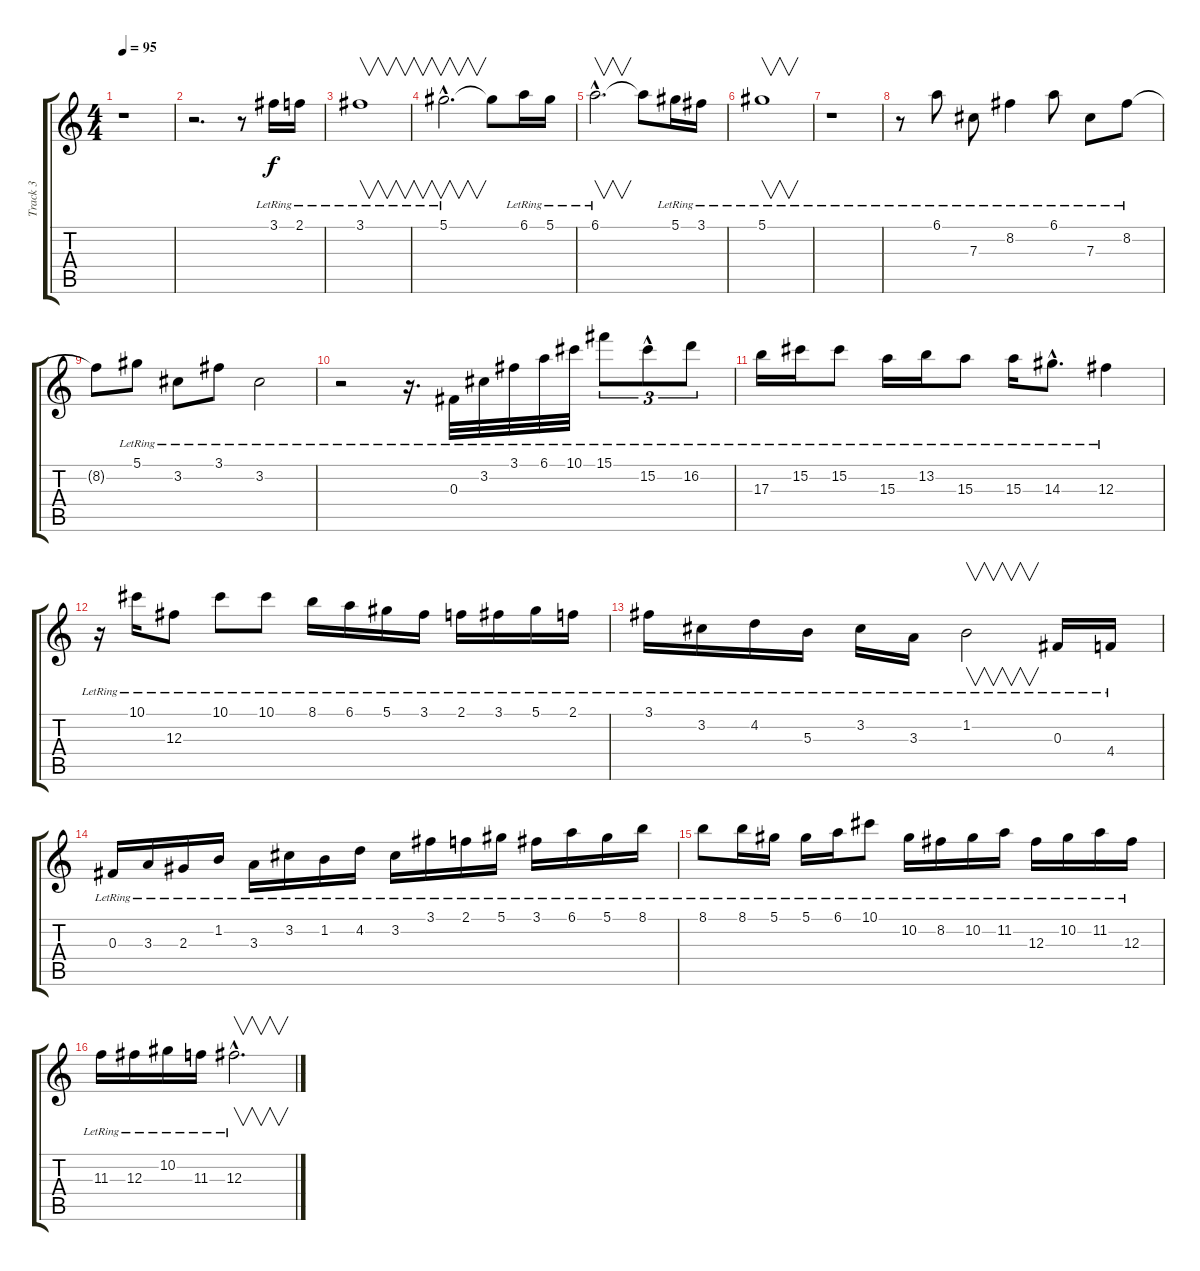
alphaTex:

\track ("Track 3" "Track 3") {instrument acousticguitarsteel}
\staff {score tabs}
\tuning (Eb4 Bb3 Gb3 Db3 Ab2 Eb2) {hide}
\ts (4 4)
\tempo 95
\clef g2
\ks c
r.1{dy f instrument acousticguitarsteel} |
r.2{d} r.8 3.1{lr}.16 2.1{lr}.16 |
3.1{lr}.1{v} |
5.1{hac lr}.2{v d} 5.1{t}.8 6.1{lr}.16 5.1{lr}.16 |
6.1{hac lr}.2{v d} 6.1{t}.8 5.1{lr}.16 3.1{lr}.16 |
5.1{lr}.1{v} |
r.1 |
r.8 6.1{lr}.8 7.3{lr}.8 8.2{lr}.4 6.1{lr}.8 7.3{lr}.8 8.2{lr}.8 |
8.2{t}.8 5.1{lr}.8 3.2{lr}.8 3.1{lr}.8 3.2{lr}.2 |
r.2 r.16{d} 0.3{lr}.32 3.2{lr}.32 3.1{lr}.32 6.1{lr}.32 10.1{lr}.32 15.1{lr}.8{tu (3 2)} 15.2{hac lr}.8{tu (3 2)} 16.2{lr}.8{tu (3 2)} |
17.3{lr}.16 15.2{lr}.16 15.2{lr}.8 15.3{lr}.16 13.2{lr}.16 15.3{lr}.8 15.3{lr}.16 14.3{hac lr}.8{d} 12.3{lr}.4 |
r.16 10.1{lr}.16 12.3{lr}.8 10.1{lr}.8 10.1{lr}.8 8.1{lr}.16 6.1{lr}.16 5.1{lr}.16 3.1{lr}.16 2.1{lr}.16 3.1{lr}.16 5.1{lr}.16 2.1{lr}.16 |
3.1{lr}.16 3.2{lr}.16 4.2{lr}.16 5.3{lr}.16 3.2{lr}.16 3.3{lr}.16 1.2{lr}.2{v} 0.3{lr}.16 4.4{lr}.16 |
0.3{lr}.16 3.3{lr}.16 2.3{lr}.16 1.2{lr}.16 3.3{lr}.16 3.2{lr}.16 1.2{lr}.16 4.2{lr}.16 3.2{lr}.16 3.1{lr}.16 2.1{lr}.16 5.1{lr}.16 3.1{lr}.16 6.1{lr}.16 5.1{lr}.16 8.1{lr}.16 |
8.1{lr}.8 8.1{lr}.16 5.1{lr}.16 5.1{lr}.16 6.1{lr}.16 10.1{lr}.8 10.2{lr}.16 8.2{lr}.16 10.2{lr}.16 11.2{lr}.16 12.3{lr}.16 10.2{lr}.16 11.2{lr}.16 12.3{lr}.16 |
11.3{lr}.16 12.3{lr}.16 10.2{lr}.16 11.3{lr}.16 12.3{hac lr}.2{v d}
